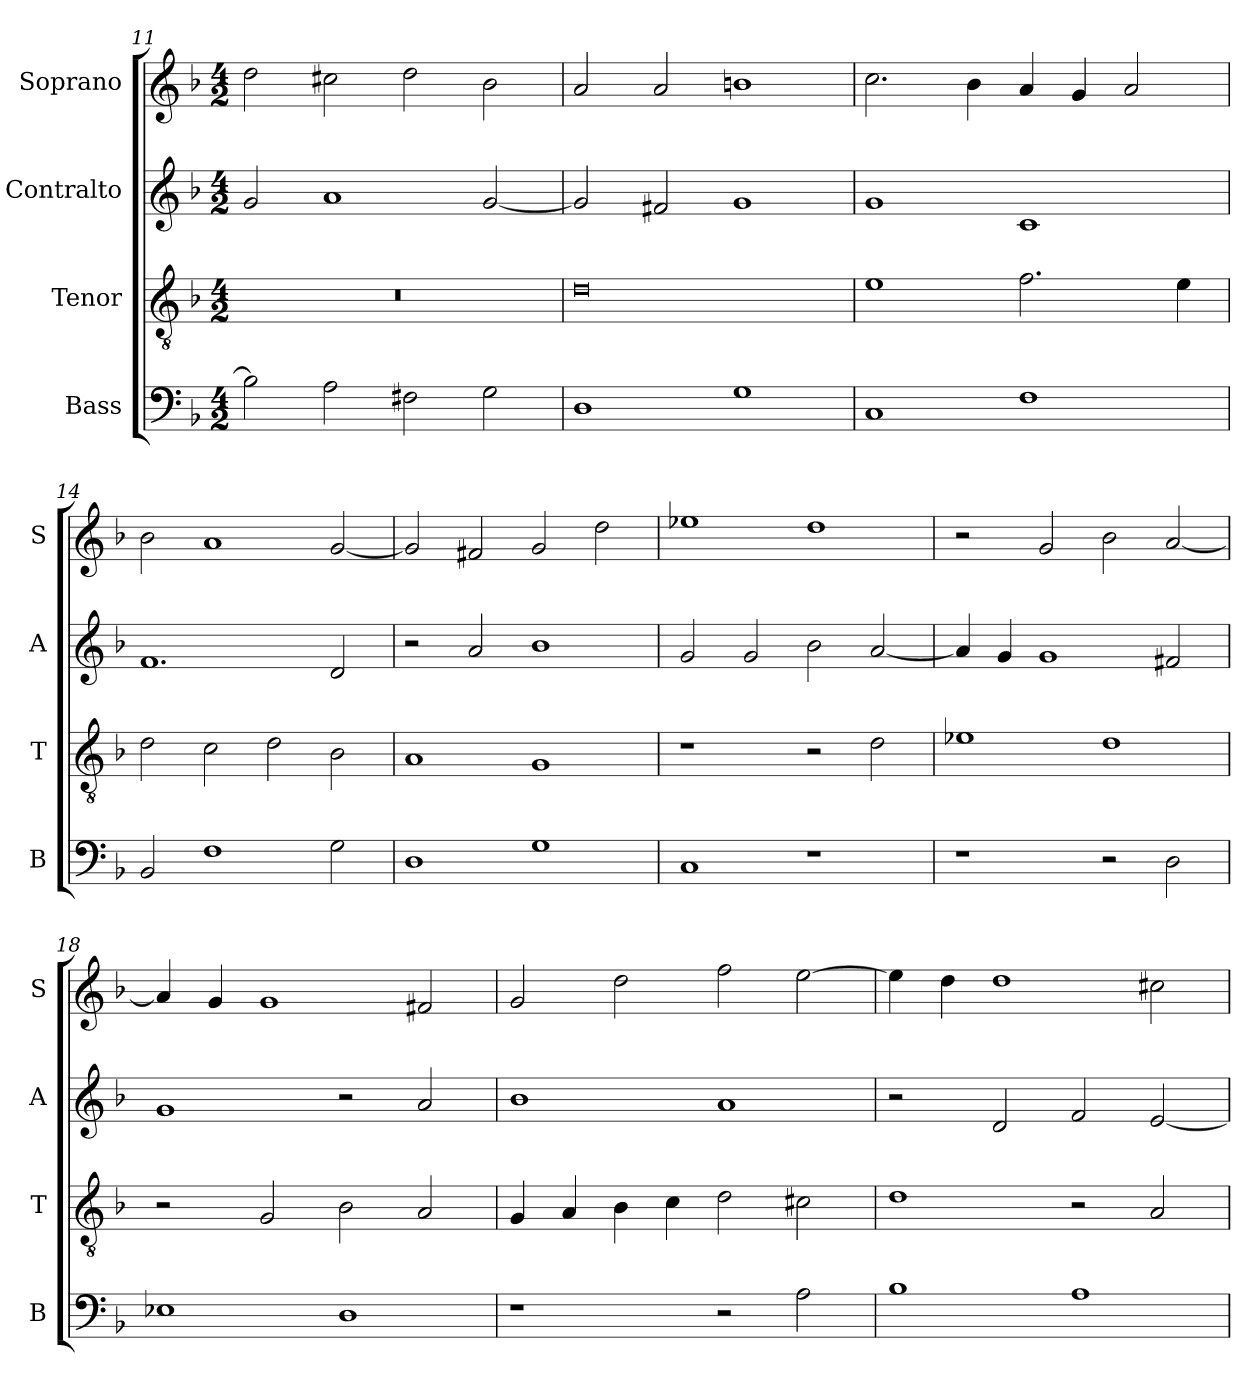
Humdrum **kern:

**kern	**kern	**kern	**kern
*part4	*part3	*part2	*part1
*staff4	*staff3	*staff2	*staff1
*I"Bass	*I"Tenor	*I"Contralto	*I"Soprano
*I'B	*I'T	*I'A	*I'S
*clefF4	*clefGv2	*clefG2	*clefG2
*k[b-]	*k[b-]	*k[b-]	*k[b-]
*G:dor	*G:dor	*G:dor	*G:dor
*M4/2	*M4/2	*M4/2	*M4/2
=11	=11	=11	=11
2B-]	0r	2g	2dd
2A	.	1a	2cc#X
2F#X	.	.	2dd
2G	.	[2g	2b-
=12	=12	=12	=12
1D	0d	2g]	2a
.	.	2f#X	2a
1G	.	1g	1bn
=13	=13	=13	=13
1C	1e	1g	2.cc
.	.	.	4b-
1F	2.f	1c	4a
.	.	.	4g
.	.	.	2a
.	4e	.	.
=14	=14	=14	=14
2BB-	2d	1.f	2b-
1F	2c	.	1a
.	2d	.	.
2G	2B-	2d	[2g
=15	=15	=15	=15
1D	1A	2r	2g]
.	.	2a	2f#X
1G	1G	1b-	2g
.	.	.	2dd
=16	=16	=16	=16
1C	1r	2g	1ee-X
.	.	2g	.
1r	2r	2b-	1dd
.	2d	[2a	.
=17	=17	=17	=17
1r	1e-X	4a]	2r
.	.	4g	.
.	.	1g	2g
2r	1d	.	2b-
2D	.	2f#X	[2a
=18	=18	=18	=18
1E-X	2r	1g	4a]
.	.	.	4g
.	2G	.	1g
1D	2B-	2r	.
.	2A	2a	2f#X
=19	=19	=19	=19
1r	4G	1b-	2g
.	4A	.	.
.	4B-	.	2dd
.	4c	.	.
2r	2d	1a	2ff
2A	2c#X	.	[2ee
=20	=20	=20	=20
1B-	1d	2r	4ee]
.	.	.	4dd
.	.	2d	1dd
1A	2r	2f	.
.	2A	[2e	2cc#X
=	=	=	=
*-	*-	*-	*-
